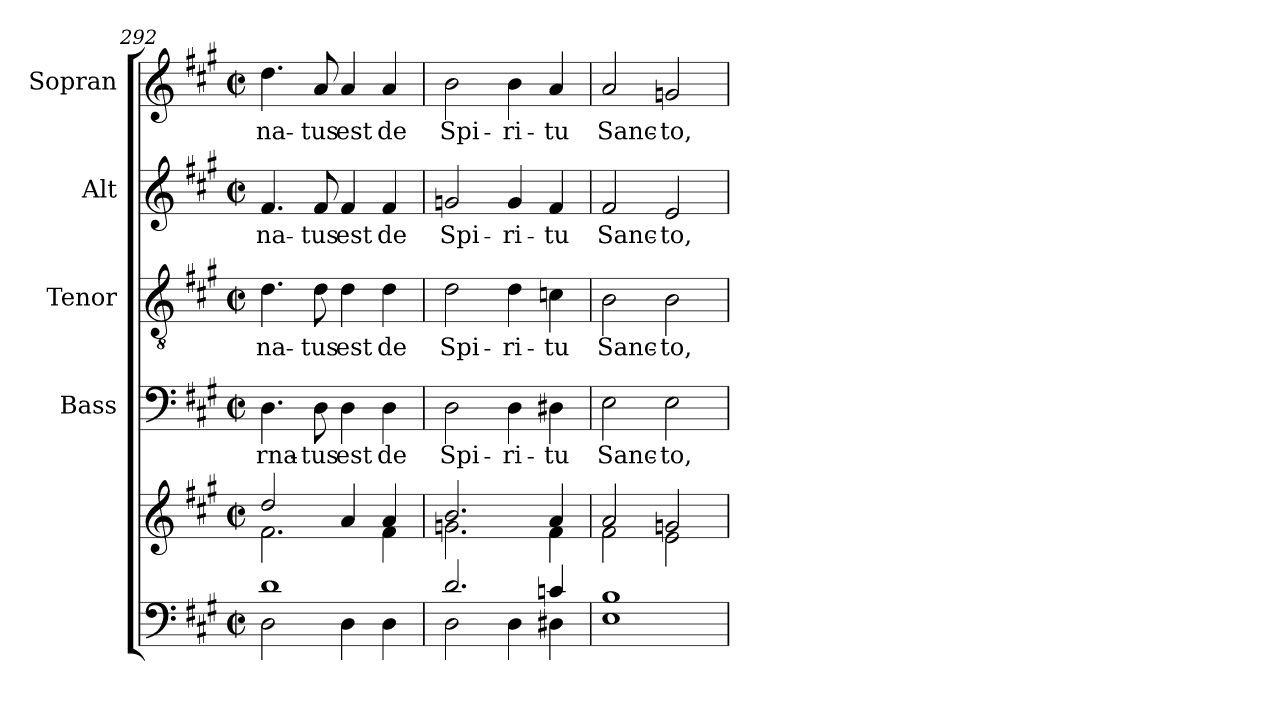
**kern	**kern	**kern	**text	**kern	**text	**kern	**text	**kern	**text
*part5	*part5	*part4	*part4	*part3	*part3	*part2	*part2	*part1	*part1
*staff6	*staff5	*staff4	*staff4	*staff3	*staff3	*staff2	*staff2	*staff1	*staff1
*	*	*I"Bass	*	*I"Tenor	*	*I"Alt	*	*I"Sopran	*
*	*	*I'B.	*	*I'T.	*	*I'A.	*	*I'S.	*
!!LO:LB:g=z
*clefF4	*clefG2	*clefF4	*	*clefGv2	*	*clefG2	*	*clefG2	*
*k[f#c#g#]	*k[f#c#g#]	*k[f#c#g#]	*	*k[f#c#g#]	*	*k[f#c#g#]	*	*k[f#c#g#]	*
*A:	*A:	*A:	*	*A:	*	*A:	*	*A:	*
*M2/2	*M2/2	*M2/2	*	*M2/2	*	*M2/2	*	*M2/2	*
*met(c|)	*met(c|)	*met(c|)	*	*met(c|)	*	*met(c|)	*	*met(c|)	*
=292	=292	=292	=292	=292	=292	=292	=292	=292	=292
*^	*^	*	*	*	*	*	*	*	*
!	!	!	!	!	!LO:LY:b	!	!LO:LY:b	!	!LO:LY:b	!	!LO:LY:b
1d	2D\	2dd/	2.f#\	4.D\	-rna-	4.d\	-na-	4.f#/	-na-	4.dd\	-na-
!	!	!	!	!	!LO:LY:b	!	!LO:LY:b	!	!LO:LY:b	!	!LO:LY:b
.	.	.	.	8D\	-tus	8d\	-tus	8f#/	-tus	8a/	-tus
!	!	!	!	!	!LO:LY:b	!	!LO:LY:b	!	!LO:LY:b	!	!LO:LY:b
.	4D\	4a/	.	4D\	est	4d\	est	4f#/	est	4a/	est
!	!	!	!	!	!LO:LY:b	!	!LO:LY:b	!	!LO:LY:b	!	!LO:LY:b
.	4D\	4a/	4f#\	4D\	de	4d\	de	4f#/	de	4a/	de
=293	=293	=293	=293	=293	=293	=293	=293	=293	=293	=293	=293
!	!	!	!	!	!LO:LY:b	!	!LO:LY:b	!	!LO:LY:b	!	!LO:LY:b
2.d/	2D\	2.b/	2.gn\	2D\	Spi-	2d\	Spi-	2gn/	Spi-	2b\	Spi-
!	!	!	!	!	!LO:LY:b	!	!LO:LY:b	!	!LO:LY:b	!	!LO:LY:b
.	4D\	.	.	4D\	-ri-	4d\	-ri-	4g/	-ri-	4b\	-ri-
!	!	!	!	!	!LO:LY:b	!	!LO:LY:b	!	!LO:LY:b	!	!LO:LY:b
4cn/	4D#X\	4a/	4f#\	4D#X\	-tu	4cn\	-tu	4f#/	-tu	4a/	-tu
=294	=294	=294	=294	=294	=294	=294	=294	=294	=294	=294	=294
!	!	!	!	!	!LO:LY:b	!	!LO:LY:b	!	!LO:LY:b	!	!LO:LY:b
1B	1E	2a/	2f#\	2E\	Sanc-	2B\	Sanc-	2f#/	Sanc-	2a/	Sanc-
!	!	!	!	!	!LO:LY:b	!	!LO:LY:b	!	!LO:LY:b	!	!LO:LY:b
.	.	2gn/	2e\	2E\	-to,	2B\	-to,	2e/	-to,	2gn/	-to,
*v	*v	*	*	*	*	*	*	*	*	*	*
*	*v	*v	*	*	*	*	*	*	*	*
=	=	=	=	=	=	=	=	=	=
*-	*-	*-	*-	*-	*-	*-	*-	*-	*-
